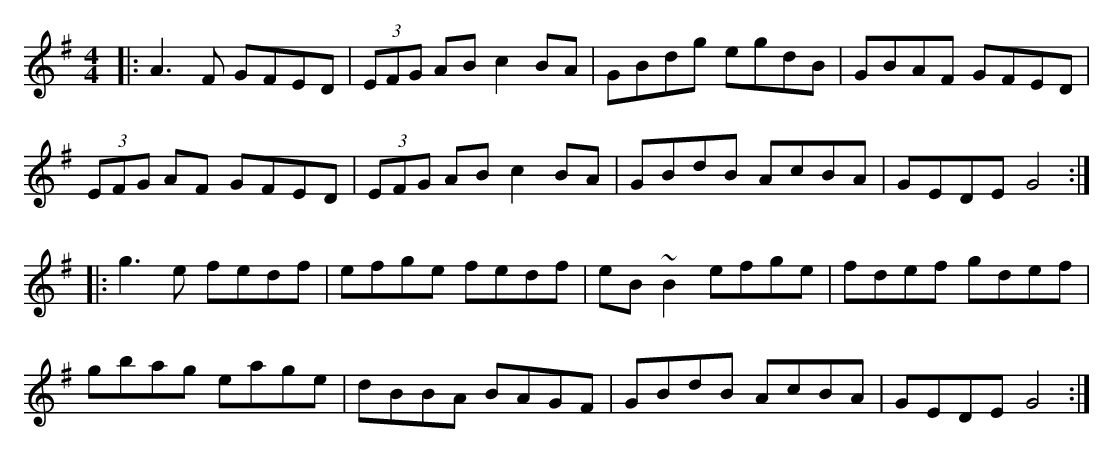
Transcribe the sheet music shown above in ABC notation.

X:1
M:4/4
K:G
|:A3F GFED|(3EFG AB c2BA|GBdg egdB|GBAF GFED|
(3EFG AF GFED|(3EFG AB c2BA|GBdB AcBA|GEDE G4:|
|:g3e fedf|efge fedf|eB~B2 efge|fdef gdef|
gbag eage|dBBA BAGF|GBdB AcBA|GEDE G4:|
